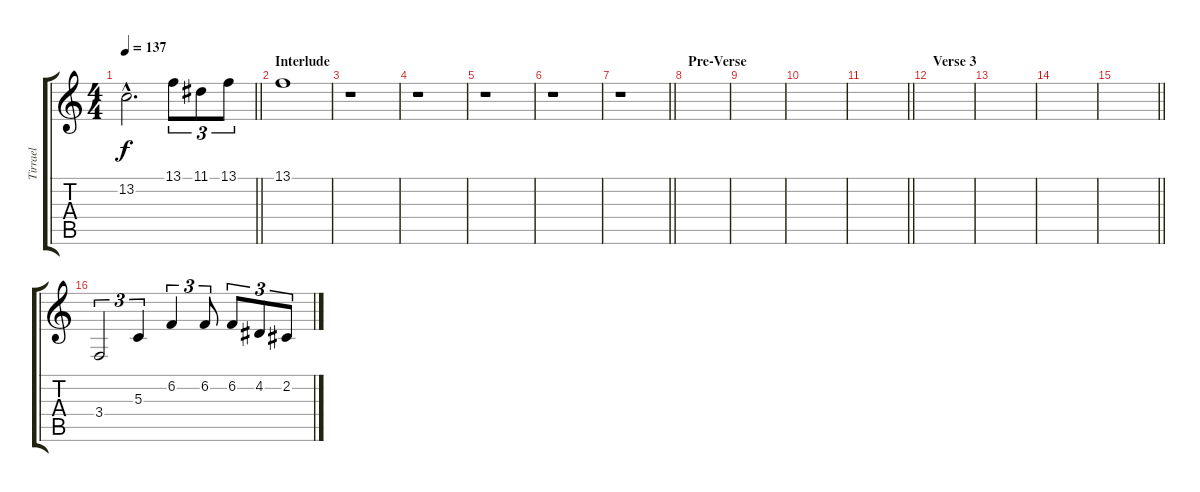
\track ("Tirrael" "Tirrael") {instrument accordion}
\staff {score tabs}
\tuning (E4 B3 G3 D3 A2 E2) {hide}
\ts (4 4)
\tempo 137
\clef g2
\barLineRight lightlight
\ks c
13.2{hac}.2{d dy f} 13.1.8{tu (3 2)} 11.1.8{tu (3 2)} 13.1.8{tu (3 2)} |
\section ("" "Interlude")
13.1.1 |
r.1 |
r.1 |
r.1 |
r.1 |
\barLineRight lightlight
r.1 |
\section ("" "Pre-Verse")
|
|
|
\barLineRight lightlight
|
\section ("" "Verse 3")
|
|
|
\barLineRight lightlight
|
\section ("" "")
3.4.2{tu (3 2)} 5.3.4{tu (3 2)} 6.2.4{tu (3 2)} 6.2.8{tu (3 2)} 6.2.8{tu (3 2)} 4.2.8{tu (3 2)} 2.2.8{tu (3 2)}
